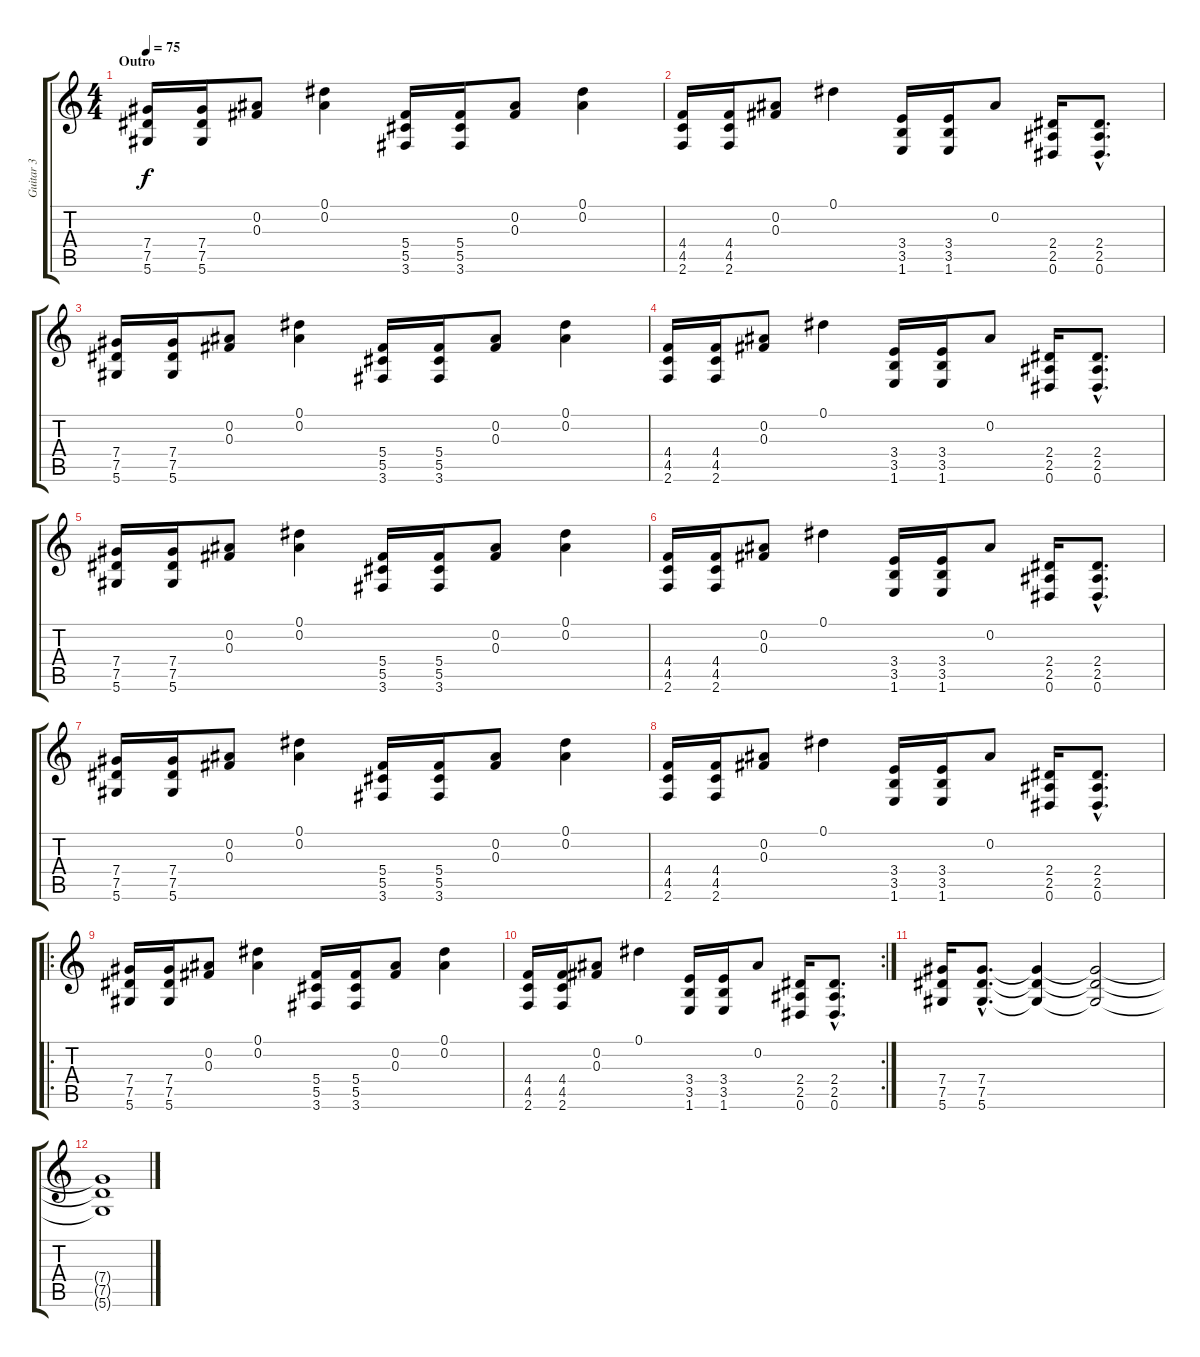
\track ("Guitar 3" "Guitar 3") {instrument distortionguitar}
\staff {score tabs}
\tuning (Eb4 Bb3 Gb3 Db3 Ab2 Eb2) {hide}
\ts (4 4)
\section ("" "Outro")
\tempo 75
\clef g2
\ks c
(7.4 7.5 5.6).16{dy f} (7.4 7.5 5.6).16 (0.2 0.3).8 (0.1 0.2).4 (5.4 5.5 3.6).16 (5.4 5.5 3.6).16 (0.2 0.3).8 (0.1 0.2).4 |
(4.4 4.5 2.6).16 (4.4 4.5 2.6).16 (0.2 0.3).8 0.1.4 (3.4 3.5 1.6).16 (3.4 3.5 1.6).16 0.2.8 (2.4 2.5 0.6).16 (2.4{hac} 2.5{hac} 0.6{hac}).8{d} |
(7.4 7.5 5.6).16 (7.4 7.5 5.6).16 (0.2 0.3).8 (0.1 0.2).4 (5.4 5.5 3.6).16 (5.4 5.5 3.6).16 (0.2 0.3).8 (0.1 0.2).4 |
(4.4 4.5 2.6).16 (4.4 4.5 2.6).16 (0.2 0.3).8 0.1.4 (3.4 3.5 1.6).16 (3.4 3.5 1.6).16 0.2.8 (2.4 2.5 0.6).16 (2.4{hac} 2.5{hac} 0.6{hac}).8{d} |
(7.4 7.5 5.6).16 (7.4 7.5 5.6).16 (0.2 0.3).8 (0.1 0.2).4 (5.4 5.5 3.6).16 (5.4 5.5 3.6).16 (0.2 0.3).8 (0.1 0.2).4 |
(4.4 4.5 2.6).16 (4.4 4.5 2.6).16 (0.2 0.3).8 0.1.4 (3.4 3.5 1.6).16 (3.4 3.5 1.6).16 0.2.8 (2.4 2.5 0.6).16 (2.4{hac} 2.5{hac} 0.6{hac}).8{d} |
(7.4 7.5 5.6).16 (7.4 7.5 5.6).16 (0.2 0.3).8 (0.1 0.2).4 (5.4 5.5 3.6).16 (5.4 5.5 3.6).16 (0.2 0.3).8 (0.1 0.2).4 |
(4.4 4.5 2.6).16 (4.4 4.5 2.6).16 (0.2 0.3).8 0.1.4 (3.4 3.5 1.6).16 (3.4 3.5 1.6).16 0.2.8 (2.4 2.5 0.6).16 (2.4{hac} 2.5{hac} 0.6{hac}).8{d} |
\ro
(7.4 7.5 5.6).16 (7.4 7.5 5.6).16 (0.2 0.3).8 (0.1 0.2).4 (5.4 5.5 3.6).16 (5.4 5.5 3.6).16 (0.2 0.3).8 (0.1 0.2).4 |
\rc 2
(4.4 4.5 2.6).16 (4.4 4.5 2.6).16 (0.2 0.3).8 0.1.4 (3.4 3.5 1.6).16 (3.4 3.5 1.6).16 0.2.8 (2.4 2.5 0.6).16 (2.4{hac} 2.5{hac} 0.6{hac}).8{d} |
(7.4 7.5 5.6).16 (7.4{hac} 7.5{hac} 5.6{hac}).8{d} (7.4{t} 7.5{t} 5.6{t}).4 (7.4{t} 7.5{t} 5.6{t}).2 |
(7.4{t} 7.5{t} 5.6{t}).1
